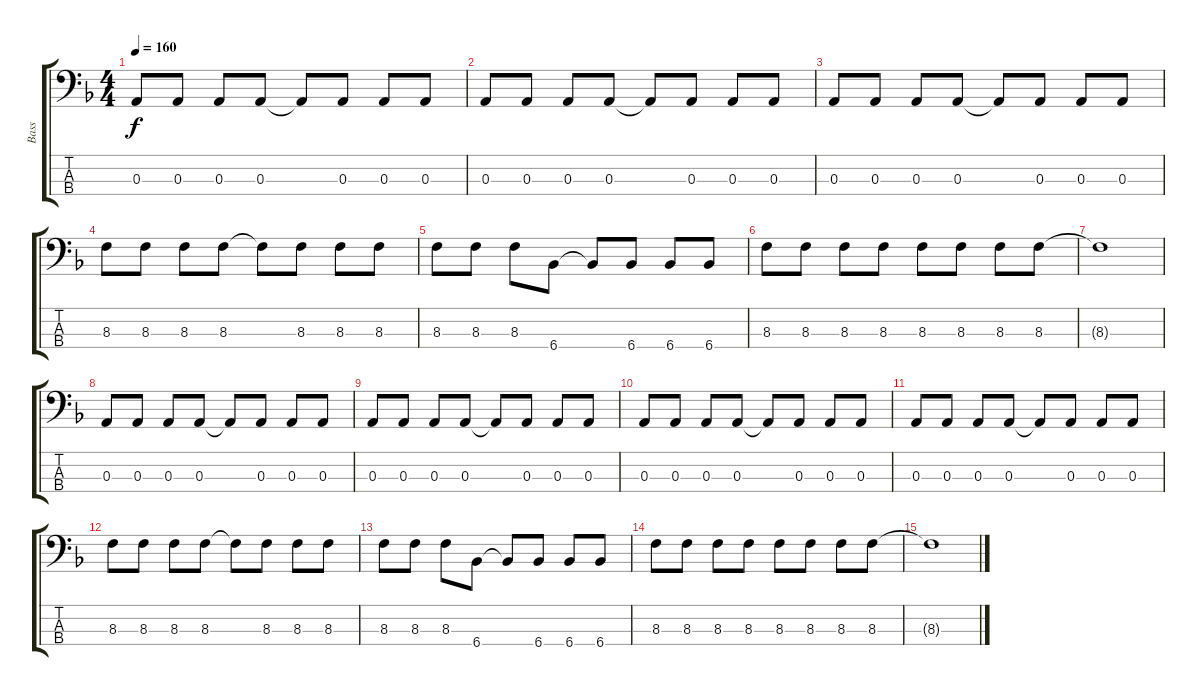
\track ("Bass" "Bass") {instrument electricbassfinger}
\staff {score tabs}
\tuning (G2 D2 A1 E1) {hide}
\ts (4 4)
\tempo 160
\clef f4
\ks dminor
0.3.8{dy f} 0.3.8 0.3.8 0.3.8 0.3{t}.8 0.3.8 0.3.8 0.3.8 |
0.3.8 0.3.8 0.3.8 0.3.8 0.3{t}.8 0.3.8 0.3.8 0.3.8 |
0.3.8 0.3.8 0.3.8 0.3.8 0.3{t}.8 0.3.8 0.3.8 0.3.8 |
8.3.8 8.3.8 8.3.8 8.3.8 8.3{t}.8 8.3.8 8.3.8 8.3.8 |
8.3.8 8.3.8 8.3.8 6.4.8 6.4{t}.8 6.4.8 6.4.8 6.4.8 |
8.3.8 8.3.8 8.3.8 8.3.8 8.3.8 8.3.8 8.3.8 8.3.8 |
8.3{t}.1 |
0.3.8 0.3.8 0.3.8 0.3.8 0.3{t}.8 0.3.8 0.3.8 0.3.8 |
0.3.8 0.3.8 0.3.8 0.3.8 0.3{t}.8 0.3.8 0.3.8 0.3.8 |
0.3.8 0.3.8 0.3.8 0.3.8 0.3{t}.8 0.3.8 0.3.8 0.3.8 |
0.3.8 0.3.8 0.3.8 0.3.8 0.3{t}.8 0.3.8 0.3.8 0.3.8 |
8.3.8 8.3.8 8.3.8 8.3.8 8.3{t}.8 8.3.8 8.3.8 8.3.8 |
8.3.8 8.3.8 8.3.8 6.4.8 6.4{t}.8 6.4.8 6.4.8 6.4.8 |
8.3.8 8.3.8 8.3.8 8.3.8 8.3.8 8.3.8 8.3.8 8.3.8 |
8.3{t}.1
